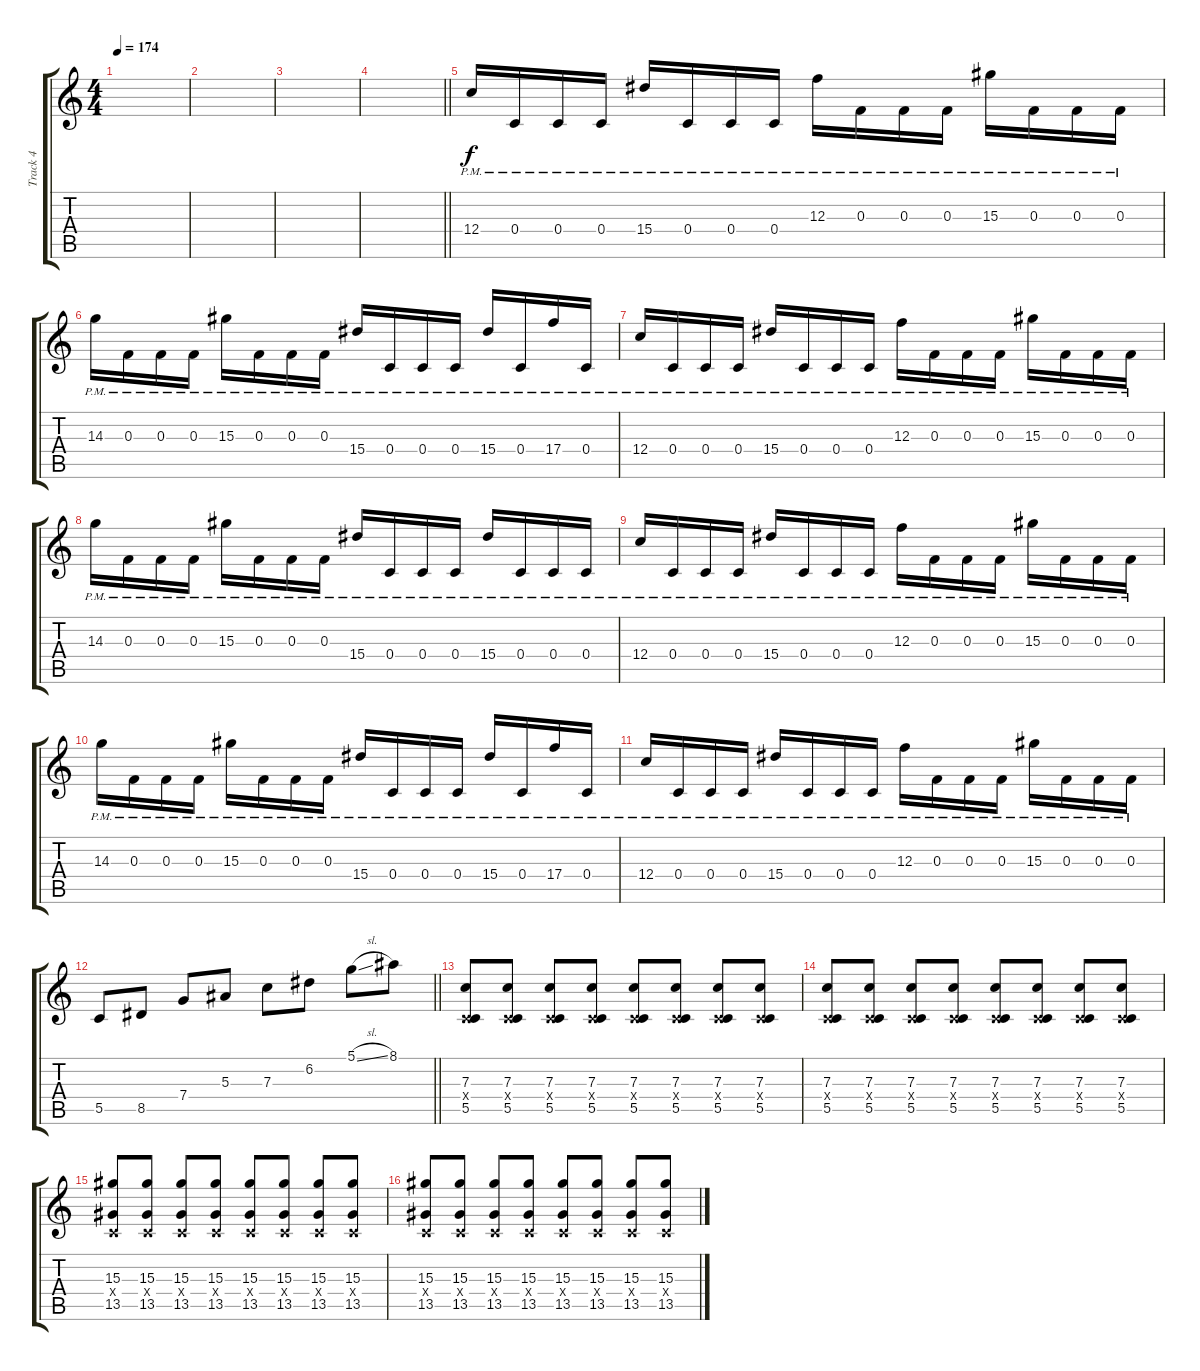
\track ("Track 4" "Track 4") {instrument distortionguitar}
\staff {score tabs}
\tuning (D4 A3 F3 C3 G2 C2) {hide}
\ts (4 4)
\tempo 174
\clef g2
\ks c
|
|
|
\barLineRight lightlight
|
\section ("" "")
12.4{pm}.16 0.4{pm}.16 0.4{pm}.16 0.4{pm}.16 15.4{pm}.16 0.4{pm}.16 0.4{pm}.16 0.4{pm}.16 12.3{pm}.16 0.3{pm}.16 0.3{pm}.16 0.3{pm}.16 15.3{pm}.16 0.3{pm}.16 0.3{pm}.16 0.3{pm}.16 |
14.3{pm}.16 0.3{pm}.16 0.3{pm}.16 0.3{pm}.16 15.3{pm}.16 0.3{pm}.16 0.3{pm}.16 0.3{pm}.16 15.4{pm}.16 0.4{pm}.16 0.4{pm}.16 0.4{pm}.16 15.4{pm}.16 0.4{pm}.16 17.4{pm}.16 0.4{pm}.16 |
12.4{pm}.16 0.4{pm}.16 0.4{pm}.16 0.4{pm}.16 15.4{pm}.16 0.4{pm}.16 0.4{pm}.16 0.4{pm}.16 12.3{pm}.16 0.3{pm}.16 0.3{pm}.16 0.3{pm}.16 15.3{pm}.16 0.3{pm}.16 0.3{pm}.16 0.3{pm}.16 |
14.3{pm}.16 0.3{pm}.16 0.3{pm}.16 0.3{pm}.16 15.3{pm}.16 0.3{pm}.16 0.3{pm}.16 0.3{pm}.16 15.4{pm}.16 0.4{pm}.16 0.4{pm}.16 0.4{pm}.16 15.4{pm}.16 0.4{pm}.16 0.4{pm}.16 0.4{pm}.16 |
12.4{pm}.16 0.4{pm}.16 0.4{pm}.16 0.4{pm}.16 15.4{pm}.16 0.4{pm}.16 0.4{pm}.16 0.4{pm}.16 12.3{pm}.16 0.3{pm}.16 0.3{pm}.16 0.3{pm}.16 15.3{pm}.16 0.3{pm}.16 0.3{pm}.16 0.3{pm}.16 |
14.3{pm}.16 0.3{pm}.16 0.3{pm}.16 0.3{pm}.16 15.3{pm}.16 0.3{pm}.16 0.3{pm}.16 0.3{pm}.16 15.4{pm}.16 0.4{pm}.16 0.4{pm}.16 0.4{pm}.16 15.4{pm}.16 0.4{pm}.16 17.4{pm}.16 0.4{pm}.16 |
12.4{pm}.16 0.4{pm}.16 0.4{pm}.16 0.4{pm}.16 15.4{pm}.16 0.4{pm}.16 0.4{pm}.16 0.4{pm}.16 12.3{pm}.16 0.3{pm}.16 0.3{pm}.16 0.3{pm}.16 15.3{pm}.16 0.3{pm}.16 0.3{pm}.16 0.3{pm}.16 |
\barLineRight lightlight
5.5.8 8.5.8 7.4.8 5.3.8 7.3.8 6.2.8 5.1{sl}.8 8.1.8 |
\section ("" "")
(7.3 0.4{x} 5.5).8 (7.3 0.4{x} 5.5).8 (7.3 0.4{x} 5.5).8 (7.3 0.4{x} 5.5).8 (7.3 0.4{x} 5.5).8 (7.3 0.4{x} 5.5).8 (7.3 0.4{x} 5.5).8 (7.3 0.4{x} 5.5).8 |
(7.3 0.4{x} 5.5).8 (7.3 0.4{x} 5.5).8 (7.3 0.4{x} 5.5).8 (7.3 0.4{x} 5.5).8 (7.3 0.4{x} 5.5).8 (7.3 0.4{x} 5.5).8 (7.3 0.4{x} 5.5).8 (7.3 0.4{x} 5.5).8 |
(15.3 0.4{x} 13.5).8 (15.3 0.4{x} 13.5).8 (15.3 0.4{x} 13.5).8 (15.3 0.4{x} 13.5).8 (15.3 0.4{x} 13.5).8 (15.3 0.4{x} 13.5).8 (15.3 0.4{x} 13.5).8 (15.3 0.4{x} 13.5).8 |
(15.3 0.4{x} 13.5).8 (15.3 0.4{x} 13.5).8 (15.3 0.4{x} 13.5).8 (15.3 0.4{x} 13.5).8 (15.3 0.4{x} 13.5).8 (15.3 0.4{x} 13.5).8 (15.3 0.4{x} 13.5).8 (15.3 0.4{x} 13.5).8
